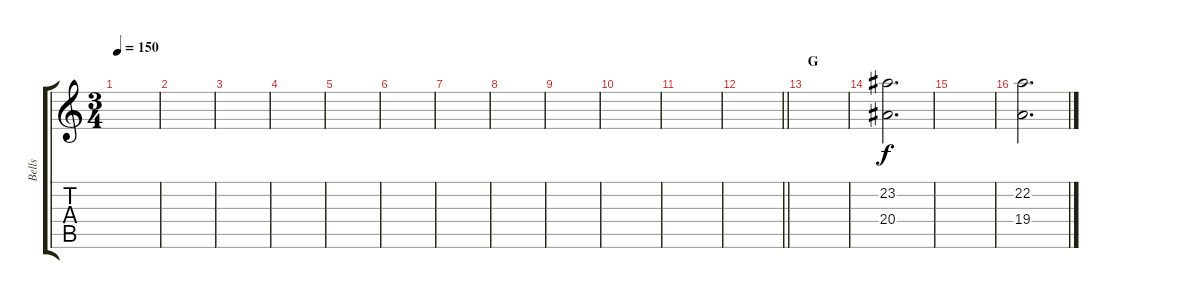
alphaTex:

\track ("Bells" "Bells") {instrument tinklebell}
\staff {score tabs}
\tuning (E4 B3 G3 D3 A2 E2) {hide}
\ts (3 4)
\tempo 150
\clef g2
\ks c
|
|
|
|
|
|
|
|
|
|
|
\barLineRight lightlight
|
\section ("" "G")
|
(23.2 20.4).2{d} |
|
(22.2 19.4).2{d}
